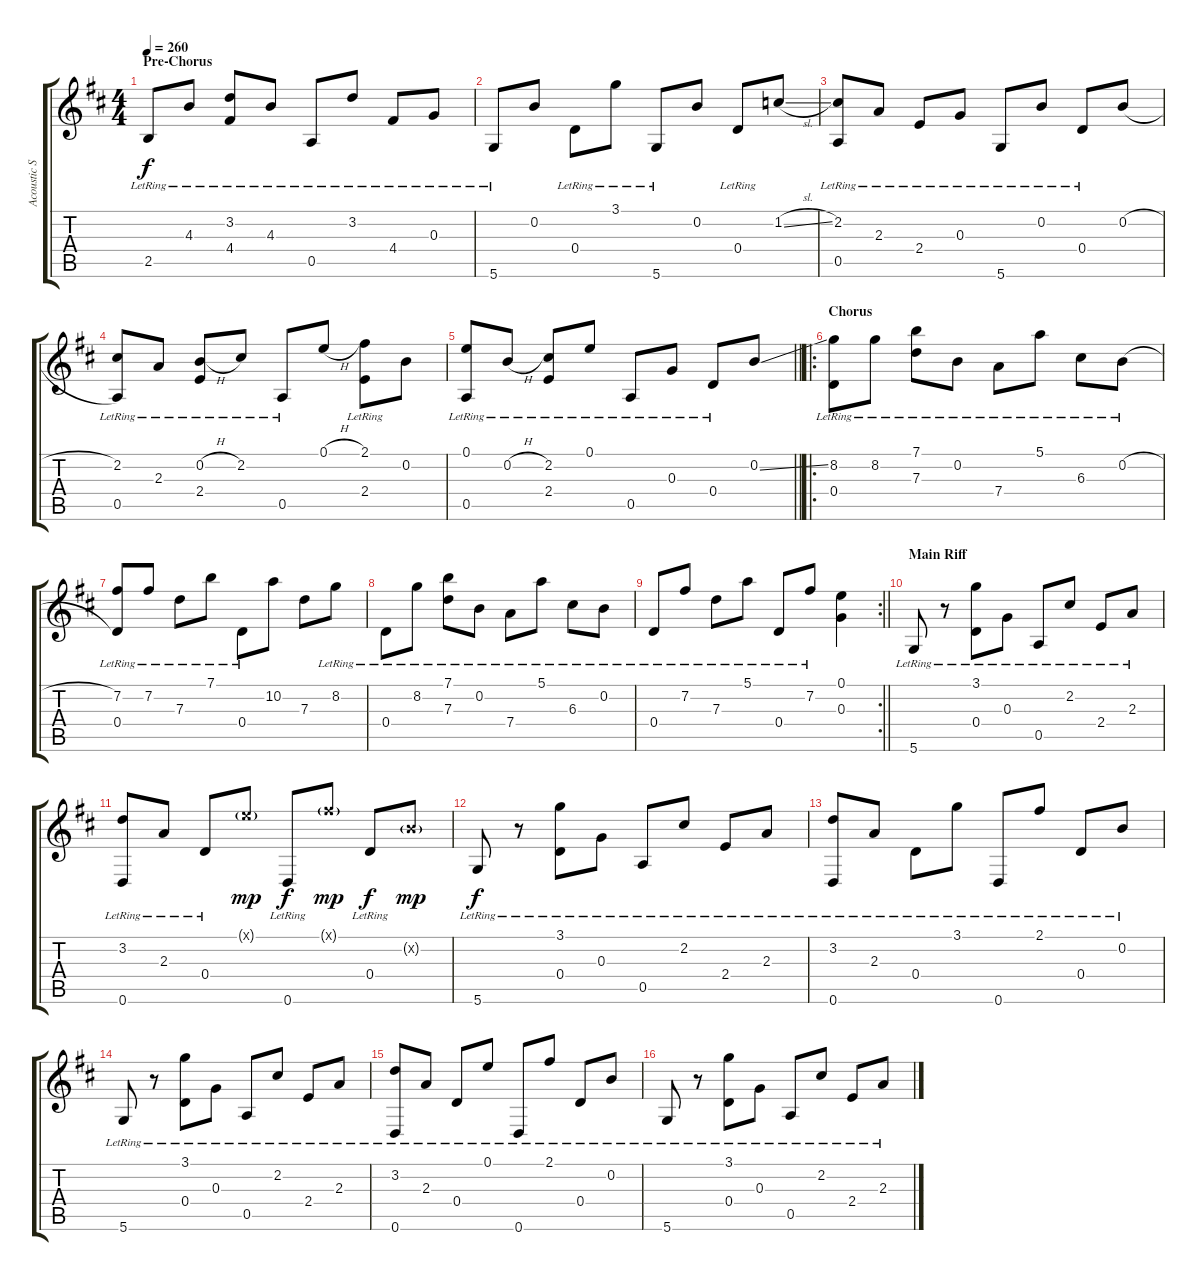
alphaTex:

\track ("Acoustic Steel (6 String)" "Acoustic S") {instrument acousticguitarsteel}
\staff {score tabs}
\tuning (E4 B3 G3 D3 A2 D2) {hide}
\ts (4 4)
\section ("" "Pre-Chorus")
\tempo 260
\clef g2
\ks d
2.5{lr}.8{dy f} 4.3{lr}.8 (3.2{lr} 4.4{lr}).8 4.3{lr}.8 0.5{lr}.8 3.2{lr}.8 4.4{lr}.8 0.3{lr}.8 |
5.6{lr}.8 0.2.8 0.4{lr}.8 3.1{lr}.8 5.6{lr}.8 0.2.8 0.4{lr}.8 1.2{sl}.8 |
(2.2 0.5{lr}).8 2.3{lr}.8 2.4{lr}.8 0.3{lr}.8 5.6{lr}.8 0.2{lr}.8 0.4{lr}.8 0.2{h}.8 |
(2.2 0.5{lr}).8 2.3{lr}.8 (0.2{h lr} 2.4{lr}).8 2.2{lr}.8 0.5{lr}.8 0.1{h}.8 (2.1 2.4{lr}).8 0.2.8 |
\barLineRight lightlight
(0.1 0.5{lr}).8 0.2{h lr}.8 (2.2{lr} 2.4{lr}).8 0.1{lr}.8 0.5{lr}.8 0.3{lr}.8 0.4{lr}.8 0.2{ss}.8 |
\ro
\section ("" "Chorus")
(8.2 0.4{lr}).8 8.2{lr}.8 (7.1{lr} 7.3{lr}).8 0.2{lr}.8 7.4{lr}.8 5.1{lr}.8 6.3{lr}.8 0.2{h lr}.8 |
(7.2 0.4{lr}).8 7.2{lr}.8 7.3{lr}.8 7.1{lr}.8 0.4{lr}.8 10.2.8 7.3.8 8.2{lr}.8 |
0.4{lr}.8 8.2{lr}.8 (7.1{lr} 7.3{lr}).8 0.2{lr}.8 7.4{lr}.8 5.1{lr}.8 6.3{lr}.8 0.2{lr}.8 |
\rc 2
\barLineRight lightlight
0.4{lr}.8 7.2{lr}.8 7.3{lr}.8 5.1{lr}.8 0.4{lr}.8 7.2{lr}.8 (0.1 0.3).4 |
\section ("" "Main Riff")
5.6{lr}.8 r.8 (3.1{lr} 0.4{lr}).8 0.3{lr}.8 0.5{lr}.8 2.2{lr}.8 2.4{lr}.8 2.3{lr}.8 |
(3.2{lr} 0.6{lr}).8 2.3{lr}.8 0.4{lr}.8 0.1{g x}.8{dy mp} 0.6{lr}.8{dy f} 2.1{g x}.8{dy mp} 0.4{lr}.8{dy f} 0.2{g x}.8{dy mp} |
5.6{lr}.8{dy f} r.8 (3.1{lr} 0.4{lr}).8 0.3{lr}.8 0.5{lr}.8 2.2{lr}.8 2.4{lr}.8 2.3{lr}.8 |
(3.2{lr} 0.6{lr}).8 2.3{lr}.8 0.4{lr}.8 3.1{lr}.8 0.6{lr}.8 2.1{lr}.8 0.4{lr}.8 0.2{lr}.8 |
5.6{lr}.8 r.8 (3.1{lr} 0.4{lr}).8 0.3{lr}.8 0.5{lr}.8 2.2{lr}.8 2.4{lr}.8 2.3{lr}.8 |
(3.2{lr} 0.6{lr}).8 2.3{lr}.8 0.4{lr}.8 0.1{lr}.8 0.6{lr}.8 2.1{lr}.8 0.4{lr}.8 0.2{lr}.8 |
5.6{lr}.8 r.8 (3.1{lr} 0.4{lr}).8 0.3{lr}.8 0.5{lr}.8 2.2{lr}.8 2.4{lr}.8 2.3{lr}.8
